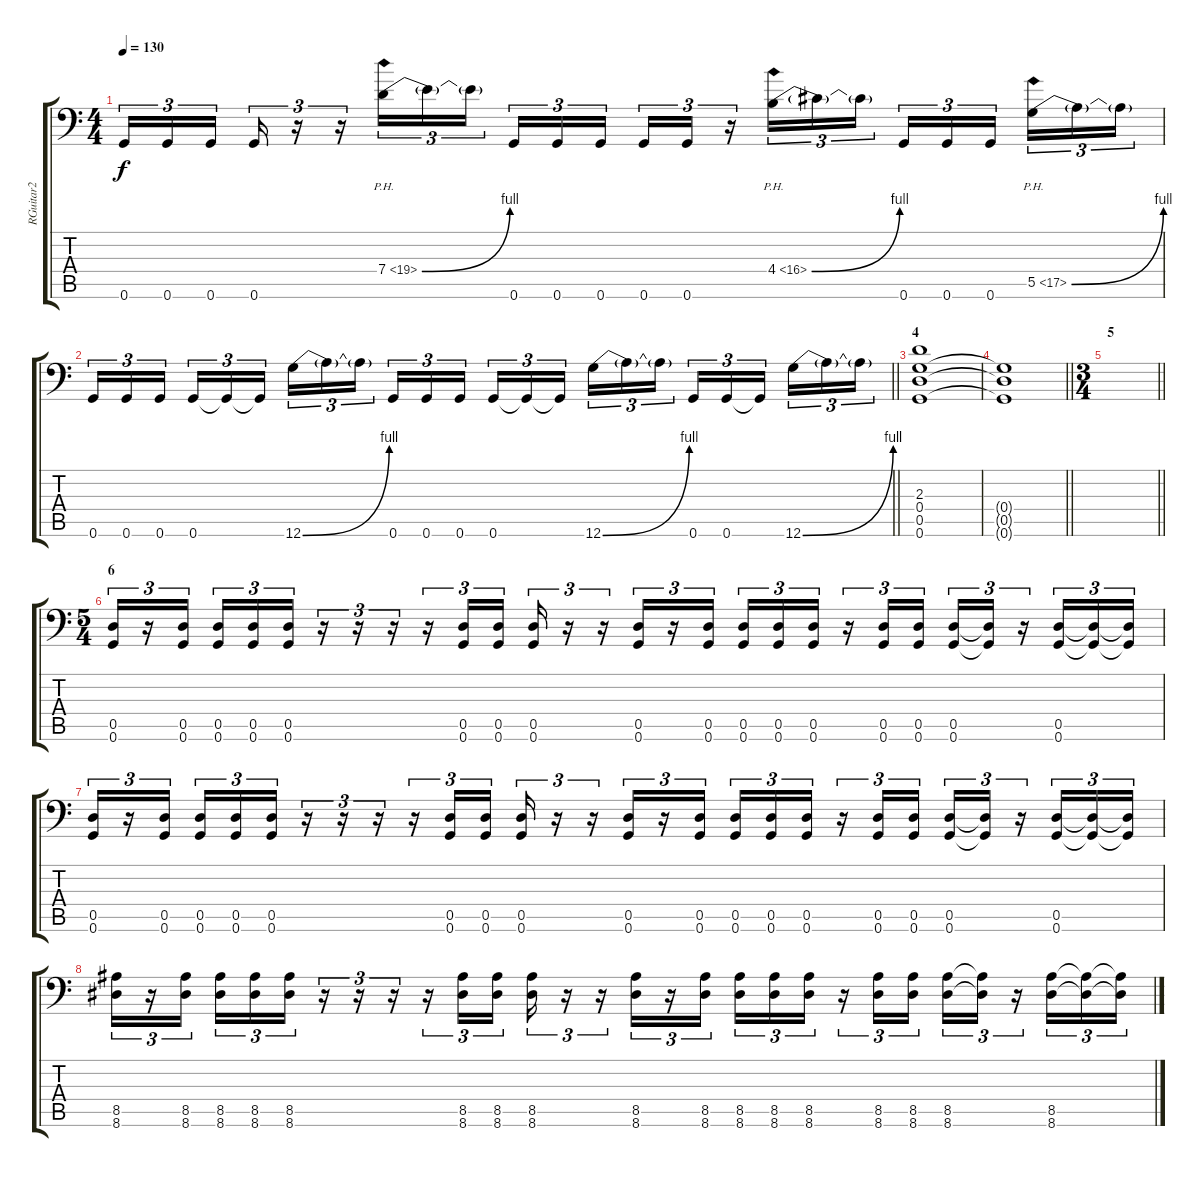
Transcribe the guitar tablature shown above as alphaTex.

\track ("RGuitar2" "RGuitar2") {instrument distortionguitar}
\staff {score tabs}
\tuning (A3 E3 C3 G2 D2 G1) {hide}
\ts (4 4)
\tempo 130
\clef f4
\ks c
0.6.16{tu (3 2) dy f} 0.6.16{tu (3 2)} 0.6.16{tu (3 2) beam splitsecondary} 0.6.16{tu (3 2)} r.16{tu (3 2)} r.16{tu (3 2)} 7.4{be (bend 0 0 60 4) ph 12}.16{tu (3 2)} 7.4{t}.16{tu (3 2)} 7.4{t}.16{tu (3 2) beam splitsecondary} 0.6.16{tu (3 2)} 0.6.16{tu (3 2)} 0.6.16{tu (3 2)} 0.6.16{tu (3 2)} 0.6.16{tu (3 2)} r.16{tu (3 2)} 4.4{be (bend 0 0 60 4) ph 12}.16{tu (3 2)} 4.4{t}.16{tu (3 2)} 4.4{t}.16{tu (3 2)} 0.6.16{tu (3 2)} 0.6.16{tu (3 2)} 0.6.16{tu (3 2) beam splitsecondary} 5.5{be (bend 0 0 60 4) ph 12}.16{tu (3 2)} 5.5{t}.16{tu (3 2)} 5.5{t}.16{tu (3 2)} |
\barLineRight lightlight
0.6.16{tu (3 2)} 0.6.16{tu (3 2)} 0.6.16{tu (3 2) beam splitsecondary} 0.6.16{tu (3 2)} 0.6{t}.16{tu (3 2)} 0.6{t}.16{tu (3 2)} 12.6{be (bend 0 0 60 4)}.16{tu (3 2)} 12.6{t}.16{tu (3 2)} 12.6{t}.16{tu (3 2) beam splitsecondary} 0.6.16{tu (3 2)} 0.6.16{tu (3 2)} 0.6.16{tu (3 2)} 0.6.16{tu (3 2)} 0.6{t}.16{tu (3 2)} 0.6{t}.16{tu (3 2) beam splitsecondary} 12.6{be (bend 0 0 60 4)}.16{tu (3 2)} 12.6{t}.16{tu (3 2)} 12.6{t}.16{tu (3 2)} 0.6.16{tu (3 2)} 0.6.16{tu (3 2)} 0.6{t}.16{tu (3 2) beam splitsecondary} 12.6{be (bend 0 0 60 4)}.16{tu (3 2)} 12.6{t}.16{tu (3 2)} 12.6{t}.16{tu (3 2)} |
\section ("" "4")
(2.3 0.4 0.5 0.6).1 |
\barLineRight lightlight
(0.4{t} 0.5{t} 0.6{t}).1 |
\ts (3 4)
\section ("" "5")
\barLineRight lightlight
|
\ts (5 4)
\section ("" "6")
(0.5 0.6).16{tu (3 2)} r.16{tu (3 2)} (0.5 0.6).16{tu (3 2) beam splitsecondary} (0.5 0.6).16{tu (3 2)} (0.5 0.6).16{tu (3 2)} (0.5 0.6).16{tu (3 2)} r.16{tu (3 2)} r.16{tu (3 2)} r.16{tu (3 2)} r.16{tu (3 2)} (0.5 0.6).16{tu (3 2)} (0.5 0.6).16{tu (3 2)} (0.5 0.6).16{tu (3 2)} r.16{tu (3 2)} r.16{tu (3 2)} (0.5 0.6).16{tu (3 2)} r.16{tu (3 2)} (0.5 0.6).16{tu (3 2)} (0.5 0.6).16{tu (3 2)} (0.5 0.6).16{tu (3 2)} (0.5 0.6).16{tu (3 2)} r.16{tu (3 2)} (0.5 0.6).16{tu (3 2)} (0.5 0.6).16{tu (3 2)} (0.5 0.6).16{tu (3 2)} (0.5{t} 0.6{t}).16{tu (3 2)} r.16{tu (3 2)} (0.5 0.6).16{tu (3 2)} (0.5{t} 0.6{t}).16{tu (3 2)} (0.5{t} 0.6{t}).16{tu (3 2)} |
(0.5 0.6).16{tu (3 2)} r.16{tu (3 2)} (0.5 0.6).16{tu (3 2) beam splitsecondary} (0.5 0.6).16{tu (3 2)} (0.5 0.6).16{tu (3 2)} (0.5 0.6).16{tu (3 2)} r.16{tu (3 2)} r.16{tu (3 2)} r.16{tu (3 2)} r.16{tu (3 2)} (0.5 0.6).16{tu (3 2)} (0.5 0.6).16{tu (3 2)} (0.5 0.6).16{tu (3 2)} r.16{tu (3 2)} r.16{tu (3 2)} (0.5 0.6).16{tu (3 2)} r.16{tu (3 2)} (0.5 0.6).16{tu (3 2)} (0.5 0.6).16{tu (3 2)} (0.5 0.6).16{tu (3 2)} (0.5 0.6).16{tu (3 2)} r.16{tu (3 2)} (0.5 0.6).16{tu (3 2)} (0.5 0.6).16{tu (3 2)} (0.5 0.6).16{tu (3 2)} (0.5{t} 0.6{t}).16{tu (3 2)} r.16{tu (3 2)} (0.5 0.6).16{tu (3 2)} (0.5{t} 0.6{t}).16{tu (3 2)} (0.5{t} 0.6{t}).16{tu (3 2)} |
(8.5 8.6).16{tu (3 2)} r.16{tu (3 2)} (8.5 8.6).16{tu (3 2) beam splitsecondary} (8.5 8.6).16{tu (3 2)} (8.5 8.6).16{tu (3 2)} (8.5 8.6).16{tu (3 2)} r.16{tu (3 2)} r.16{tu (3 2)} r.16{tu (3 2)} r.16{tu (3 2)} (8.5 8.6).16{tu (3 2)} (8.5 8.6).16{tu (3 2)} (8.5 8.6).16{tu (3 2)} r.16{tu (3 2)} r.16{tu (3 2)} (8.5 8.6).16{tu (3 2)} r.16{tu (3 2)} (8.5 8.6).16{tu (3 2)} (8.5 8.6).16{tu (3 2)} (8.5 8.6).16{tu (3 2)} (8.5 8.6).16{tu (3 2)} r.16{tu (3 2)} (8.5 8.6).16{tu (3 2)} (8.5 8.6).16{tu (3 2)} (8.5 8.6).16{tu (3 2)} (8.5{t} 8.6{t}).16{tu (3 2)} r.16{tu (3 2)} (8.5 8.6).16{tu (3 2)} (8.5{t} 8.6{t}).16{tu (3 2)} (8.5{t} 8.6{t}).16{tu (3 2)}
